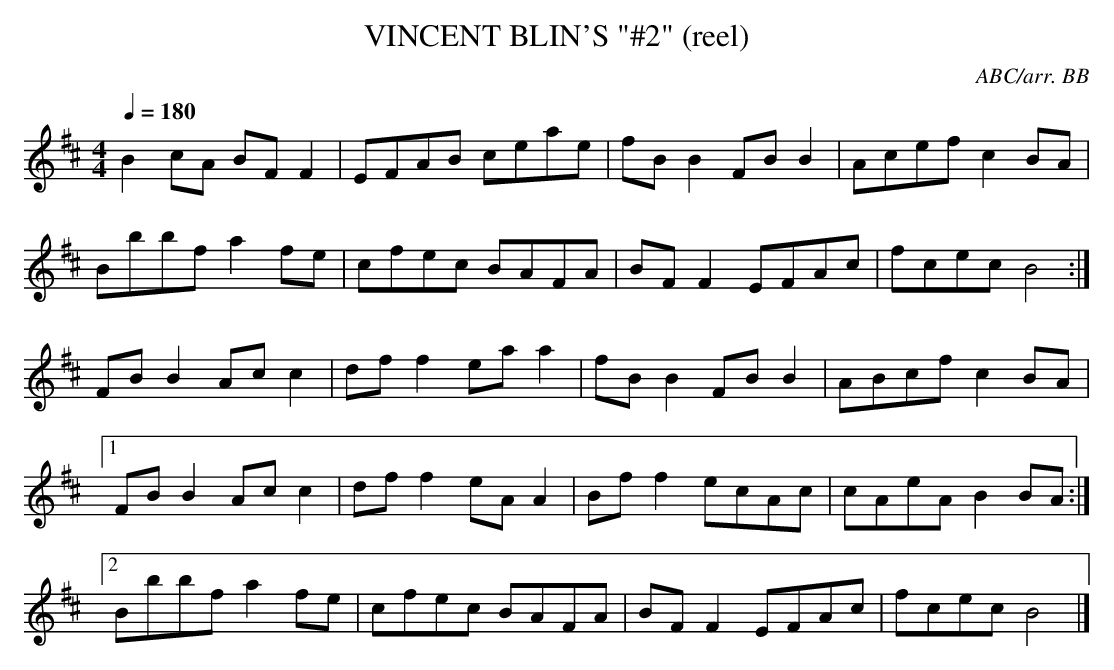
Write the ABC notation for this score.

X:1
T:VINCENT BLIN'S "#2" (reel)
C:ABC/arr. BB
Q:1/4=180
L:1/8
M:4/4
K:Bm
B2 cA BF F2|EFAB ceae|fB B2 FB B2|Acef c2 BA|
Bbbf a2 fe|cfec BAFA|BF F2 EFAc|fcec B4:|
FB B2 Ac c2|df f2 ea a2|fB B2 FB B2|ABcf c2 BA|
[1 FB B2 Ac c2|df f2 eA A2|Bf f2 ecAc|cAeA B2 BA:|
[2 Bbbf a2 fe|cfec BAFA|BF F2 EFAc|fcec B4|]
